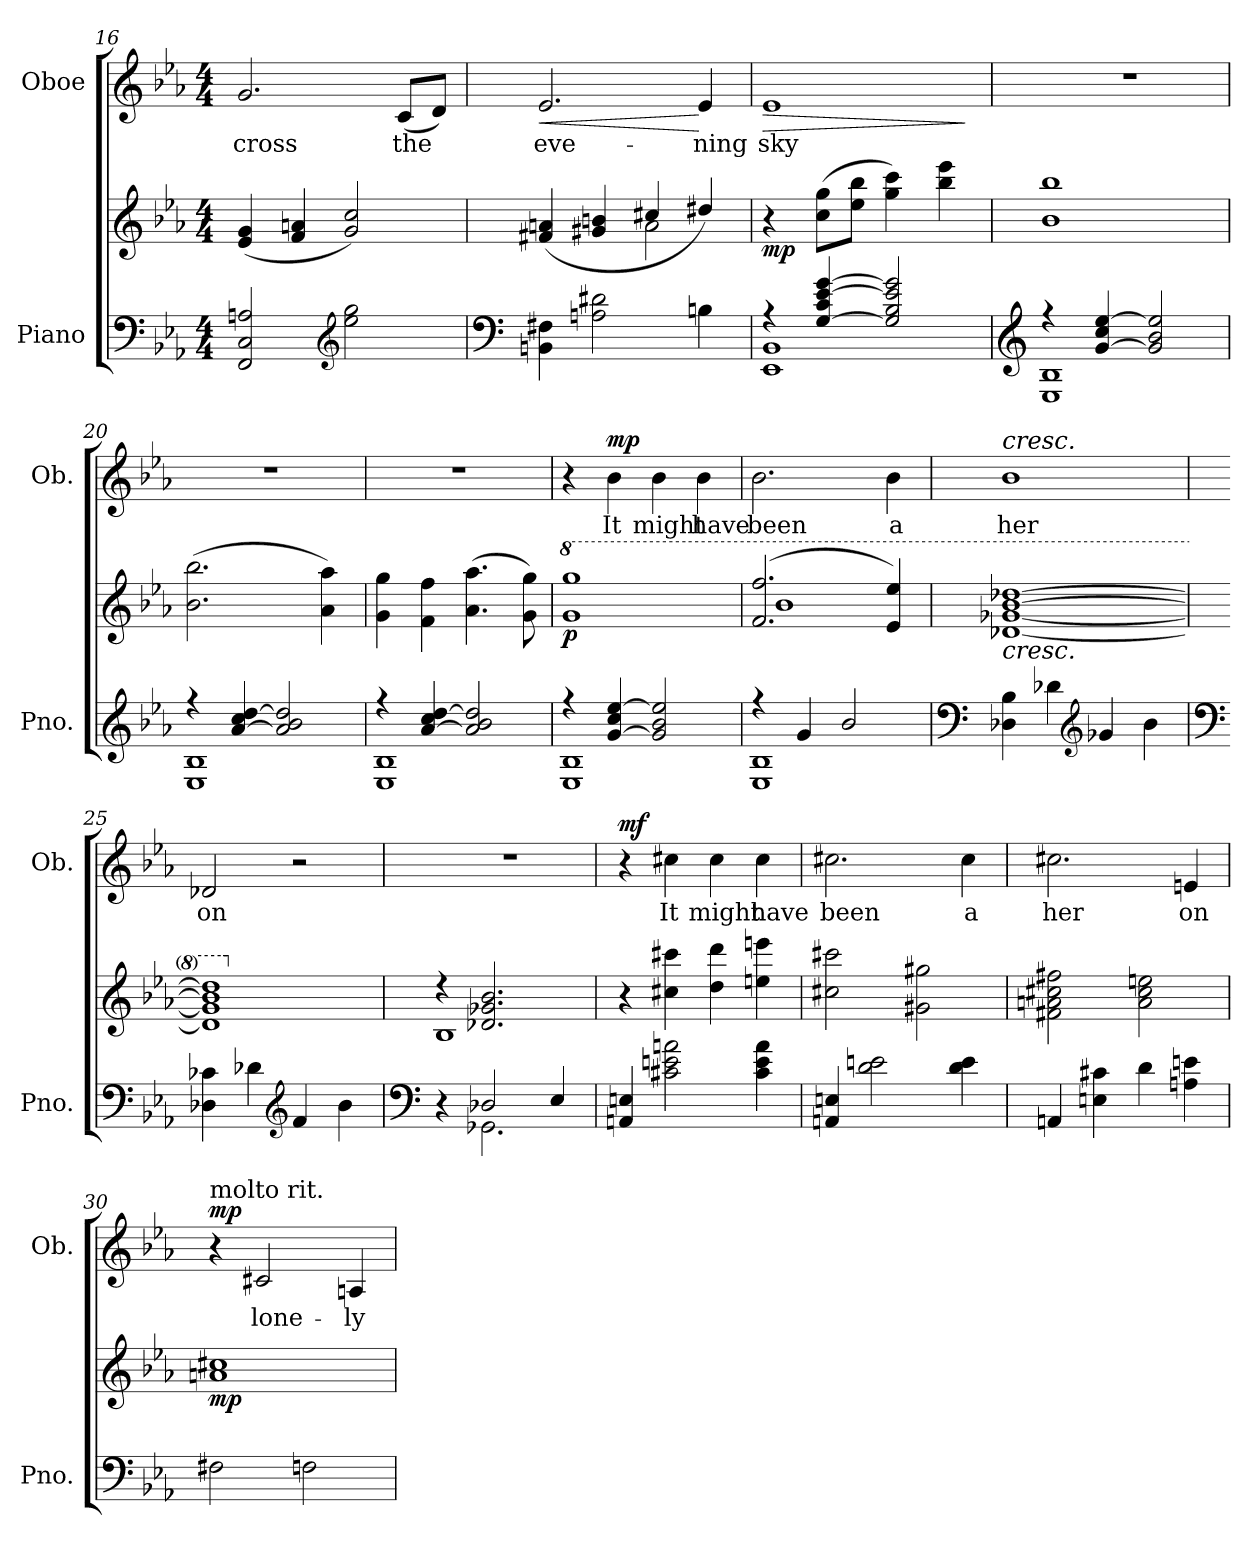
**kern	**kern	**dynam	**kern	**text	**dynam
*part2	*part2	*part2	*part1	*part1	*part1
*staff3	*staff2	*staff2/3	*staff1	*staff1	*staff1
*I"Piano	*	*	*I"Oboe	*	*
*I'Pno.	*	*	*I'Ob.	*	*
*clefF4	*clefG2	*	*clefG2	*	*
*k[b-e-a-]	*k[b-e-a-]	*	*k[b-e-a-]	*	*
*M4/4	*M4/4	*	*M4/4	*	*
=16	=16	=16	=16	=16	=16
!	!	!	!	!LO:LY:b	!
2FF/ 2C/ 2An/	(4e-/ 4g/	.	2.g/	-cross	.
.	4f/ 4an/	.	.	.	.
*clefG2	*	*	*	*	*
2ee-\ 2gg\	2g/ 2cc/)	.	.	.	.
!	!	!	!	!LO:LY:b	!
.	.	.	(8c/L	the	.
.	.	.	8d/J)	.	.
=17	=17	=17	=17	=17	=17
*clefF4	*	*	*	*	*
*	*^	*	*	*	*
!	!	!	!	!	!LO:LY:b	!LO:HP:b
4BBn\ 4F#X\	(4f#X/ 4an/	2ryy	.	2.e-/	eve-	<
2An\ 2d#X\	4g#X/ 4bn/	.	.	.	.	.
.	4cc#X/	2a\	.	.	.	.
!	!	!	!	!	!LO:LY:b	!
4Bn\	4dd#X/)	.	.	4e-/	-ning	[
*	*v	*v	*	*	*	*
!!LO:PB:g=z
=18	=18	=18	=18	=18	=18
*^	*	*	*	*	*
!	!	!	!LO:DY:b	!	!LO:LY:b	!LO:HP:b
4r	1EE- 1BB-	4r	mp	1e-	sky	>
[4G/ 4c/ [4e-/ [4g/	.	(8cc\ 8gg\L	.	.	.	.
.	.	8ee-\ 8bb-\J	.	.	.	.
2G/] 2B-/ 2e-/] 2g/]	.	4gg\ 4ccc\)	.	.	.	.
.	.	4bb-\ 4eee-\	.	.	.	.
*v	*v	*	*	*	*	*
.	.	.	.	.	]
=19	=19	=19	=19	=19	=19
*clefG2	*	*	*	*	*
*^	*	*	*	*	*
4r	1E- 1B-	1b- 1bb-	.	1r	.	.
[4g/ 4cc/ [4ee-/	.	.	.	.	.	.
2g/] 2b-/ 2ee-/]	.	.	.	.	.	.
=20	=20	=20	=20	=20	=20	=20
4r	1E- 1B-	(2.b-\ 2.bb-\	.	1r	.	.
[4a-/ 4cc/ [4dd/	.	.	.	.	.	.
2a-/] 2b-/ 2dd/]	.	.	.	.	.	.
.	.	4a-\ 4aa-\)	.	.	.	.
=21	=21	=21	=21	=21	=21	=21
4r	1E- 1B-	4g\ 4gg\	.	1r	.	.
[4a-/ 4cc/ [4dd/	.	4f\ 4ff\	.	.	.	.
2a-/] 2b-/ 2dd/]	.	(4.a-\ 4.aa-\	.	.	.	.
.	.	8g\ 8gg\)	.	.	.	.
=22	=22	=22	=22	=22	=22	=22
*	*	*8va	*	*	*	*
!	!	!	!LO:DY:b	!	!	!
4r	1E- 1B-	1gg 1ggg	p	4r	.	.
!	!	!	!	!	!LO:LY:b	!LO:DY:a
[4g/ 4cc/ [4ee-/	.	.	.	4b-\	It	mp
!	!	!	!	!	!LO:LY:b	!
2g/] 2b-/ 2ee-/]	.	.	.	4b-\	might	.
!	!	!	!	!	!LO:LY:b	!
.	.	.	.	4b-\	have	.
=23	=23	=23	=23	=23	=23	=23
*	*	*^	*	*	*	*
!	!	!	!	!	!	!LO:LY:b	!
4r	1E- 1B-	(2.ff/ 2.fff/	1bb-	.	2.b-\	been	.
4g/	.	.	.	.	.	.	.
2b-/	.	.	.	.	.	.	.
!	!	!	!	!	!	!LO:LY:b	!
.	.	4ee-/ 4eee-/)	.	.	4b-\	a	.
*v	*v	*	*	*	*	*	*
*	*v	*v	*	*	*	*
!!LO:LB:g=z
=24	=24	=24	=24	=24	=24
*clefF4	*	*	*	*	*
!	!	!	!LO:TX:a:i:t=cresc.	!	!
!	!LO:TX:b:i:t=cresc.	!	!	!	!
!	!	!	!	!LO:LY:b	!
4D-X\ 4B-\	[1dd-X [1gg-X [1bb- [1ddd-X	.	1b-	her	.
4d-X\	.	.	.	.	.
*clefG2	*	*	*	*	*
4g-X/	.	.	.	.	.
4b-\	.	.	.	.	.
=25	=25	=25	=25	=25	=25
*clefF4	*	*	*	*	*
!	!	!	!	!LO:LY:b	!
4D-X\ 4c-X\	1dd-] 1gg-] 1bb-] 1ddd-]	.	2d-X/	on	.
4d-X\	.	.	.	.	.
*clefG2	*	*	*	*	*
4f/	.	.	2r	.	.
4b-\	.	.	.	.	.
=26	=26	=26	=26	=26	=26
*clefF4	*	*	*	*	*
*^	*	*	*	*	*
*	*	*X8va	*	*	*	*
*	*	*^	*	*	*	*
4r	4ryy	4r	1B-	.	1r	.	.
2D-X/	2.GG-X\	2.d-X/ 2.g-X/ 2.b-/	.	.	.	.	.
4E-/	.	.	.	.	.	.	.
*v	*v	*	*	*	*	*	*
*	*v	*v	*	*	*	*
=27	=27	=27	=27	=27	=27
!	!	!	!	!	!LO:DY:a
4AAn/ 4En/	4r	.	4r	.	mf
!	!	!	!	!LO:LY:b	!
2c#X\ 2en\ 2an\	4cc#X\ 4ccc#X\	.	4cc#X\	It	.
!	!	!	!	!LO:LY:b	!
.	4dd\ 4ddd\	.	4cc#\	might	.
!	!	!	!	!LO:LY:b	!
4c#\ 4e\ 4a\	4een\ 4eeen\	.	4cc#\	have	.
=28	=28	=28	=28	=28	=28
!	!	!	!	!LO:LY:b	!
4AAn/ 4En/	2cc#X\ 2ccc#X\	.	2.cc#X\	been	.
2d\ 2en\	.	.	.	.	.
.	2g#X\ 2gg#X\	.	.	.	.
!	!	!	!	!LO:LY:b	!
4d\ 4e\	.	.	4cc#\	a	.
!!LO:LB:g=z
=29	=29	=29	=29	=29	=29
!	!	!	!	!LO:LY:b	!
4AAn/	2f#X\ 2an\ 2cc#X\ 2ff#X\	.	2.cc#X\	her	.
4En\ 4c#X\	.	.	.	.	.
4d\	2a\ 2cc#\ 2een\	.	.	.	.
!	!	!	!	!LO:LY:b	!
4An\ 4en\	.	.	4en/	on	.
=30	=30	=30	=30	=30	=30
!	!	!	!LO:TX:a:t=molto rit.	!	!
!	!	!LO:DY:b	!	!	!LO:DY:a
2F#X\	1an 1cc#X	mp	4r	.	mp
!	!	!	!	!LO:LY:b	!
.	.	.	2c#X/	lone-	.
2Fn\	.	.	.	.	.
!	!	!	!	!LO:LY:b	!
.	.	.	4An/	-ly	.
=	=	=	=	=	=
*-	*-	*-	*-	*-	*-
